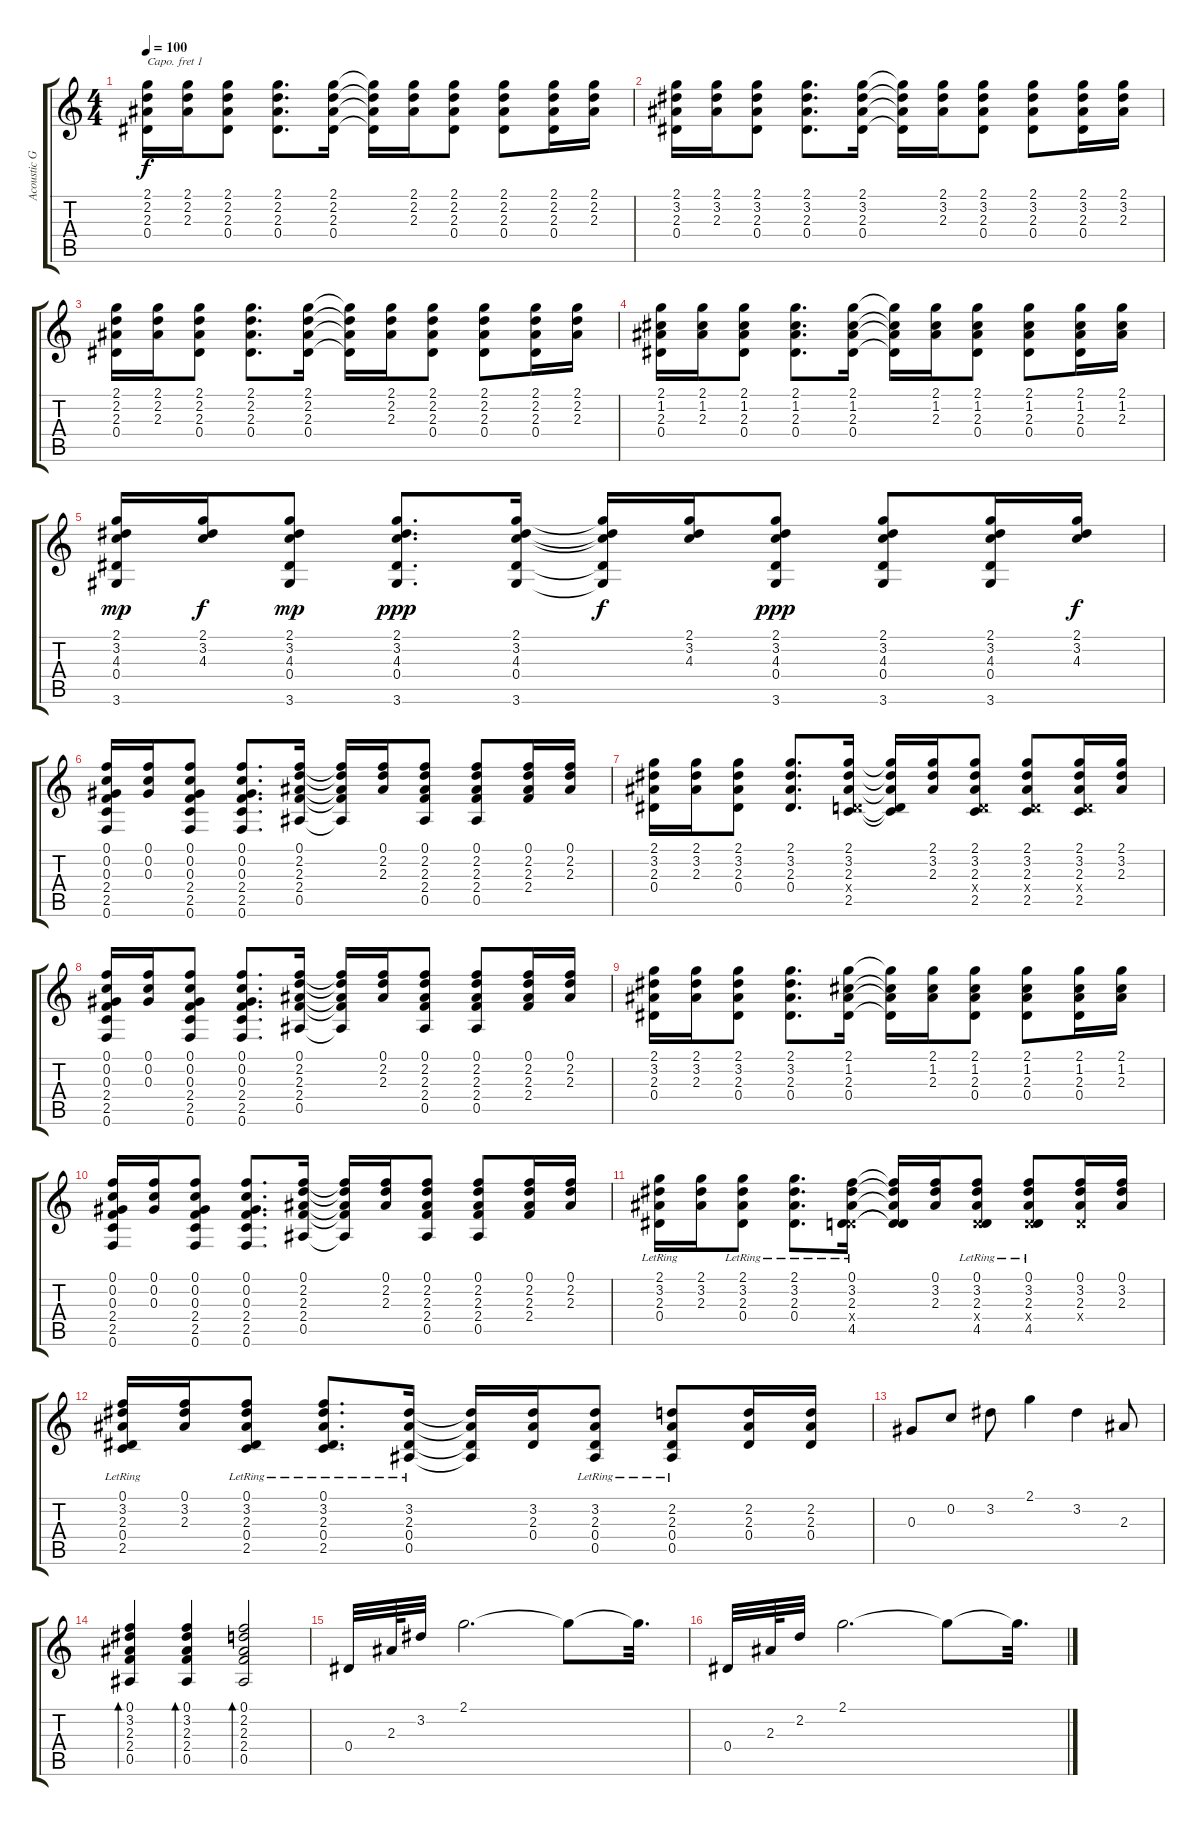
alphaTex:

\track ("Acoustic Guitar 2" "Acoustic G") {instrument acousticguitarsteel}
\staff {score tabs}
\capo 1
\tuning (E4 B3 G3 D3 A2 E2) {hide}
\ts (4 4)
\tempo 100
\clef g2
\ks c
(2.1 2.2 2.3 0.4).16{dy f} (2.1 2.2 2.3).16 (2.1 2.2 2.3 0.4).8 (2.1 2.2 2.3 0.4).8{d} (2.1 2.2 2.3 0.4).16 (2.1{t} 2.2{t} 2.3{t} 0.4{t}).16 (2.1 2.2 2.3).16 (2.1 2.2 2.3 0.4).8 (2.1 2.2 2.3 0.4).8 (2.1 2.2 2.3 0.4).16 (2.1 2.2 2.3).16 |
(2.1 3.2 2.3 0.4).16 (2.1 3.2 2.3).16 (2.1 3.2 2.3 0.4).8 (2.1 3.2 2.3 0.4).8{d} (2.1 3.2 2.3 0.4).16 (2.1{t} 3.2{t} 2.3{t} 0.4{t}).16 (2.1 3.2 2.3).16 (2.1 3.2 2.3 0.4).8 (2.1 3.2 2.3 0.4).8 (2.1 3.2 2.3 0.4).16 (2.1 3.2 2.3).16 |
(2.1 2.2 2.3 0.4).16 (2.1 2.2 2.3).16 (2.1 2.2 2.3 0.4).8 (2.1 2.2 2.3 0.4).8{d} (2.1 2.2 2.3 0.4).16 (2.1{t} 2.2{t} 2.3{t} 0.4{t}).16 (2.1 2.2 2.3).16 (2.1 2.2 2.3 0.4).8 (2.1 2.2 2.3 0.4).8 (2.1 2.2 2.3 0.4).16 (2.1 2.2 2.3).16 |
(2.1 1.2 2.3 0.4).16 (2.1 1.2 2.3).16 (2.1 1.2 2.3 0.4).8 (2.1 1.2 2.3 0.4).8{d} (2.1 1.2 2.3 0.4).16 (2.1{t} 1.2{t} 2.3{t} 0.4{t}).16 (2.1 1.2 2.3).16 (2.1 1.2 2.3 0.4).8 (2.1 1.2 2.3 0.4).8 (2.1 1.2 2.3 0.4).16 (2.1 1.2 2.3).16 |
(2.1 3.2 4.3 0.4 3.6).16{dy mp} (2.1 3.2 4.3).16{dy f} (2.1 3.2 4.3 0.4 3.6).8{dy mp} (2.1 3.2 4.3 0.4 3.6).8{d dy ppp} (2.1 3.2 4.3 0.4 3.6).16 (2.1{t} 3.2{t} 4.3{t} 0.4{t} 3.6{t}).16{dy f} (2.1 3.2 4.3).16 (2.1 3.2 4.3 0.4 3.6).8{dy ppp} (2.1 3.2 4.3 0.4 3.6).8 (2.1 3.2 4.3 0.4 3.6).16 (2.1 3.2 4.3).16{dy f} |
(0.1 0.2 0.3 2.4 2.5 0.6).16 (0.1 0.2 0.3).16 (0.1 0.2 0.3 2.4 2.5 0.6).8 (0.1 0.2 0.3 2.4 2.5 0.6).8{d} (0.1 2.2 2.3 2.4 0.5).16 (0.1{t} 2.2{t} 2.3{t} 2.4{t} 0.5{t}).16 (0.1 2.2 2.3).16 (0.1 2.2 2.3 2.4 0.5).8 (0.1 2.2 2.3 2.4 0.5).8 (0.1 2.2 2.3 2.4).16 (0.1 2.2 2.3).16 |
(2.1 3.2 2.3 0.4).16 (2.1 3.2 2.3).16 (2.1 3.2 2.3 0.4).8 (2.1 3.2 2.3 0.4).8{d} (2.1 3.2 2.3 -1.4{x} 2.5).16 (2.1{t} 3.2{t} 2.3{t} -1.4{t} 2.5{t}).16 (2.1 3.2 2.3).16 (2.1 3.2 2.3 -1.4{x} 2.5).8 (2.1 3.2 2.3 -1.4{x} 2.5).8 (2.1 3.2 2.3 -1.4{x} 2.5).16 (2.1 3.2 2.3).16 |
(0.1 0.2 0.3 2.4 2.5 0.6).16 (0.1 0.2 0.3).16 (0.1 0.2 0.3 2.4 2.5 0.6).8 (0.1 0.2 0.3 2.4 2.5 0.6).8{d} (0.1 2.2 2.3 2.4 0.5).16 (0.1{t} 2.2{t} 2.3{t} 2.4{t} 0.5{t}).16 (0.1 2.2 2.3).16 (0.1 2.2 2.3 2.4 0.5).8 (0.1 2.2 2.3 2.4 0.5).8 (0.1 2.2 2.3 2.4).16 (0.1 2.2 2.3).16 |
(2.1 3.2 2.3 0.4).16 (2.1 3.2 2.3).16 (2.1 3.2 2.3 0.4).8 (2.1 3.2 2.3 0.4).8{d} (2.1 1.2 2.3 0.4).16 (2.1{t} 1.2{t} 2.3{t} 0.4{t}).16 (2.1 1.2 2.3).16 (2.1 1.2 2.3 0.4).8 (2.1 1.2 2.3 0.4).8 (2.1 1.2 2.3 0.4).16 (2.1 1.2 2.3).16 |
(0.1 0.2 0.3 2.4 2.5 0.6).16 (0.1 0.2 0.3).16 (0.1 0.2 0.3 2.4 2.5 0.6).8 (0.1 0.2 0.3 2.4 2.5 0.6).8{d} (0.1 2.2 2.3 2.4 0.5).16 (0.1{t} 2.2{t} 2.3{t} 2.4{t} 0.5{t}).16 (0.1 2.2 2.3).16 (0.1 2.2 2.3 2.4 0.5).8 (0.1 2.2 2.3 2.4 0.5).8 (0.1 2.2 2.3 2.4).16 (0.1 2.2 2.3).16 |
(2.1 3.2 2.3 0.4{lr}).16 (2.1 3.2 2.3).16 (2.1 3.2 2.3 0.4{lr}).8 (2.1 3.2 2.3 0.4{lr}).8{d} (0.1 3.2 2.3 -1.4{x} 4.5{lr}).16 (0.1{t} 3.2{t} 2.3{t} -1.4{t} 4.5{t}).16 (0.1 3.2 2.3).16 (0.1 3.2 2.3 -1.4{x} 4.5{lr}).8 (0.1 3.2 2.3 -1.4{x} 4.5{lr}).8 (0.1 3.2 2.3 -1.4{x}).16 (0.1 3.2 2.3).16 |
(0.1 3.2 2.3 0.4 2.5{lr}).16 (0.1 3.2 2.3).16 (0.1 3.2 2.3 0.4 2.5{lr}).8 (0.1 3.2 2.3 0.4 2.5{lr}).8{d} (3.2 2.3 0.4 0.5{lr}).16 (3.2{t} 2.3{t} 0.4{t} 0.5{t}).16 (3.2 2.3 0.4).16 (3.2 2.3 0.4 0.5{lr}).8 (2.2 2.3 0.4 0.5{lr}).8 (2.2 2.3 0.4).16 (2.2 2.3 0.4).16 |
0.3.8 0.2.8 3.2.8 2.1.4 3.2.4 2.3.8 |
(0.1 3.2 2.3 2.4 0.5).4{bd 120} (0.1 3.2 2.3 2.4 0.5).4{bd 120} (0.1 2.2 2.3 2.4 0.5).2{bd 120} |
0.4.32 2.3.64 3.2.32 2.1.2{d} 2.1{t}.8 2.1{t}.32{d} |
0.4.32 2.3.64 2.2.32 2.1.2{d} 2.1{t}.8 2.1{t}.32{d}
